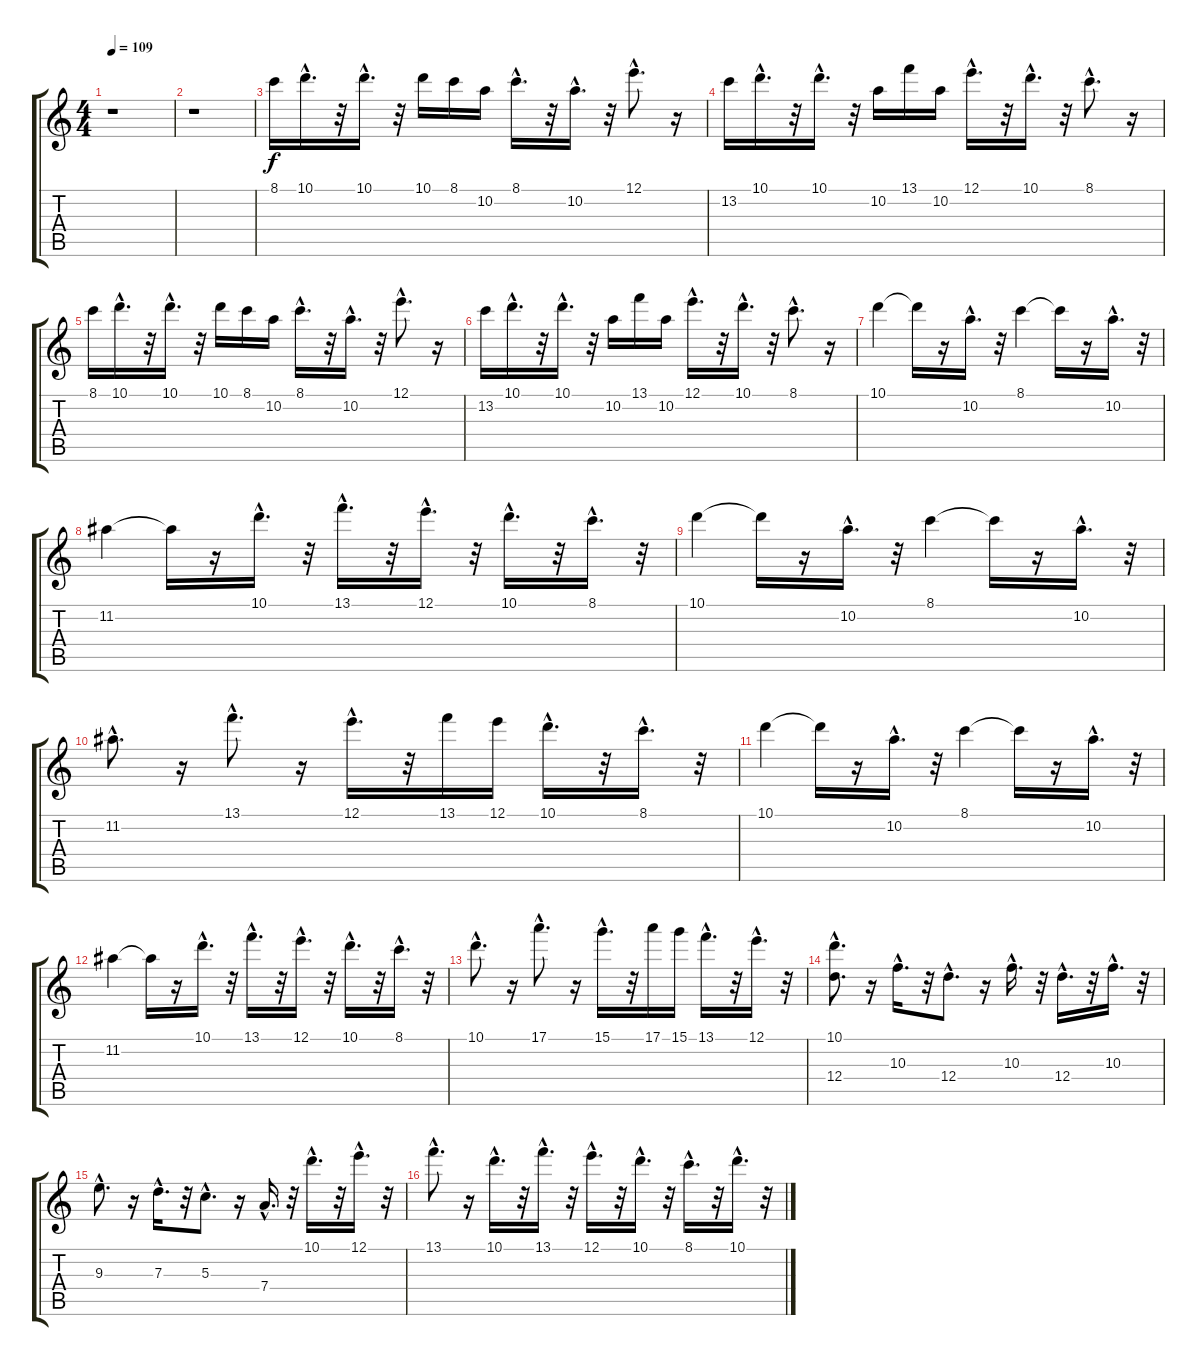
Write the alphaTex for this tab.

\track "" {instrument acousticguitarnylon}
\staff {score tabs}
\tuning (E4 B3 G3 D3 A2 E2) {hide}
\ts (4 4)
\tempo 109
\clef g2
\ks c
r.1{dy f instrument acousticguitarnylon} |
r.1 |
8.1.16 10.1{hac}.16{d} r.32 10.1{hac}.16{d} r.32 10.1.16 8.1.16 10.2.16 8.1{hac}.16{d} r.32 10.2{hac}.16{d} r.32 12.1{hac}.8{d} r.16 |
13.2.16 10.1{hac}.16{d} r.32 10.1{hac}.16{d} r.32 10.2.16 13.1.16 10.2.16 12.1{hac}.16{d} r.32 10.1{hac}.16{d} r.32 8.1{hac}.8{d} r.16 |
8.1.16 10.1{hac}.16{d} r.32 10.1{hac}.16{d} r.32 10.1.16 8.1.16 10.2.16 8.1{hac}.16{d} r.32 10.2{hac}.16{d} r.32 12.1{hac}.8{d} r.16 |
13.2.16 10.1{hac}.16{d} r.32 10.1{hac}.16{d} r.32 10.2.16 13.1.16 10.2.16 12.1{hac}.16{d} r.32 10.1{hac}.16{d} r.32 8.1{hac}.8{d} r.16 |
10.1.4 10.1{t}.16 r.16 10.2{hac}.16{d} r.32 8.1.4 8.1{t}.16 r.16 10.2{hac}.16{d} r.32 |
11.2.4 11.2{t}.16 r.16 10.1{hac}.16{d} r.32 13.1{hac}.16{d} r.32 12.1{hac}.16{d} r.32 10.1{hac}.16{d} r.32 8.1{hac}.16{d} r.32 |
10.1.4 10.1{t}.16 r.16 10.2{hac}.16{d} r.32 8.1.4 8.1{t}.16 r.16 10.2{hac}.16{d} r.32 |
11.2{hac}.8{d} r.16 13.1{hac}.8{d} r.16 12.1{hac}.16{d} r.32 13.1.16 12.1.16 10.1{hac}.16{d} r.32 8.1{hac}.16{d} r.32 |
10.1.4 10.1{t}.16 r.16 10.2{hac}.16{d} r.32 8.1.4 8.1{t}.16 r.16 10.2{hac}.16{d} r.32 |
11.2.4 11.2{t}.16 r.16 10.1{hac}.16{d} r.32 13.1{hac}.16{d} r.32 12.1{hac}.16{d} r.32 10.1{hac}.16{d} r.32 8.1{hac}.16{d} r.32 |
10.1{hac}.8{d} r.16 17.1{hac}.8{d} r.16 15.1{hac}.16{d} r.32 17.1.16 15.1.16 13.1{hac}.16{d} r.32 12.1{hac}.16{d} r.32 |
(10.1{hac} 12.4{hac}).8{d} r.16 10.3{hac}.16{d} r.32 12.4{hac}.8{d} r.16 10.3{hac}.16{d} r.32 12.4{hac}.16{d} r.32 10.3{hac}.16{d} r.32 |
9.3{hac}.8{d} r.16 7.3{hac}.16{d} r.32 5.3{hac}.8{d} r.16 7.4{hac}.16{d} r.32 10.1{hac}.16{d} r.32 12.1{hac}.16{d} r.32 |
13.1{hac}.8{d} r.16 10.1{hac}.16{d} r.32 13.1{hac}.16{d} r.32 12.1{hac}.16{d} r.32 10.1{hac}.16{d} r.32 8.1{hac}.16{d} r.32 10.1{hac}.16{d} r.32
